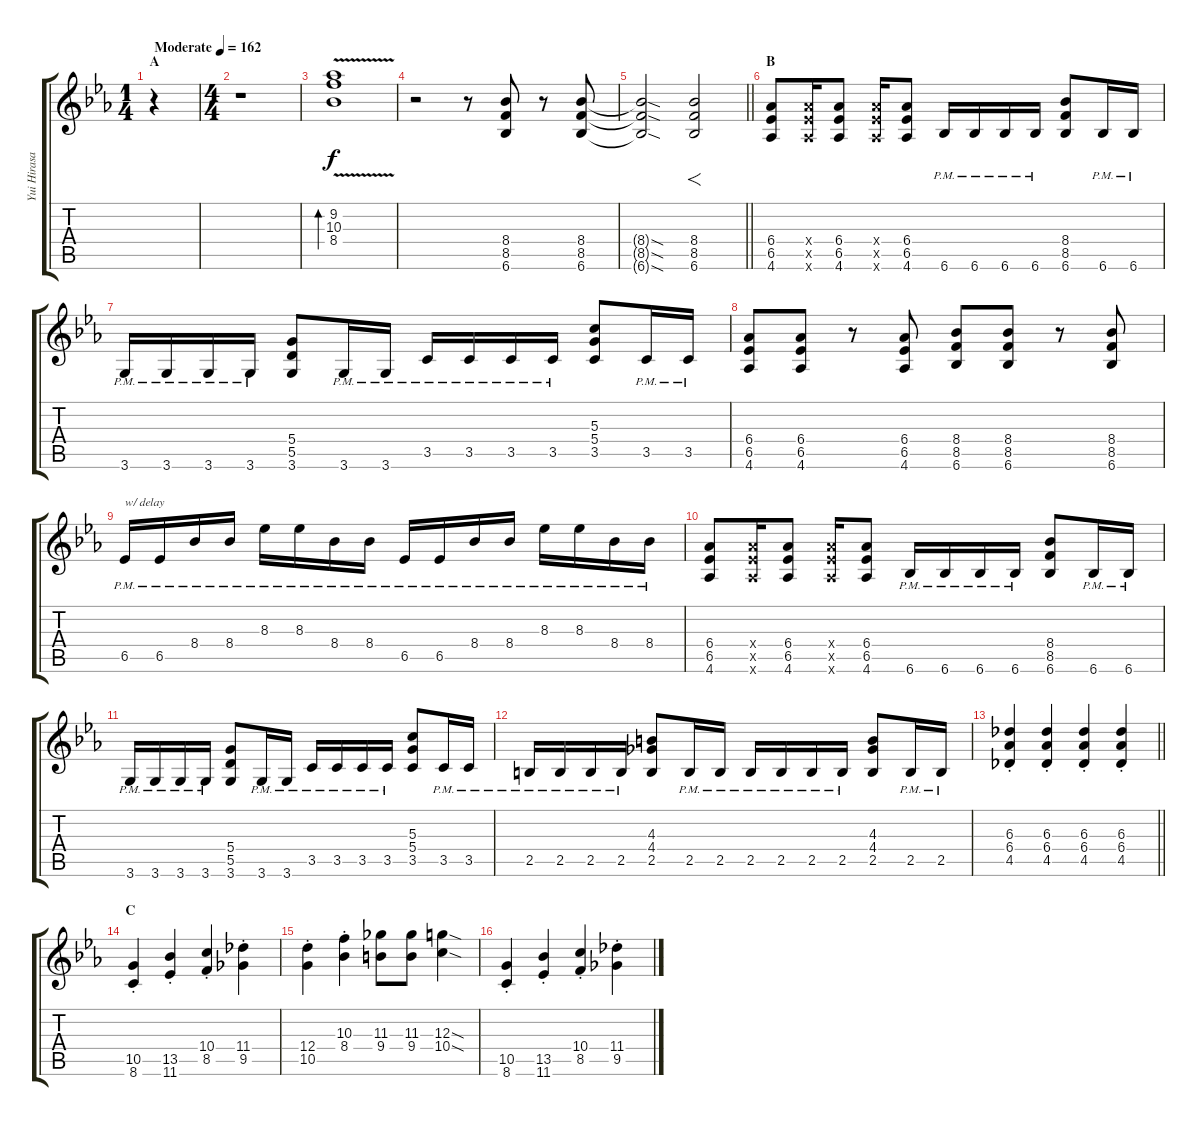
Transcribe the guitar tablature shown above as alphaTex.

\track ("Yui Hirasawa" "Yui Hirasa") {instrument distortionguitar}
\staff {score tabs}
\tuning (E4 B3 G3 D3 A2 E2) {hide}
\ts (1 4)
\section ("" "A")
\tempo (162 "Moderate")
\clef g2
\ks eb
r.4{dy f instrument distortionguitar} |
\ts (4 4)
r.1 |
(9.2{v} 10.3 8.4).1{bd 240 instrument electricguitarclean} |
r.2{instrument distortionguitar} r.8 (8.4 8.5 6.6).8 r.8 (8.4 8.5 6.6).8 |
\barLineRight lightlight
(8.4{sod t} 8.5{sod t} 6.6{sod t}).2 (8.4 8.5 6.6).2{f} |
\section ("" "B")
(6.4 6.5 4.6).8 (6.4{x} 6.5{x} 4.6{x}).16 (6.4 6.5 4.6).8 (6.4{x} 6.5{x} 4.6{x}).16 (6.4 6.5 4.6).8 6.6{pm}.16 6.6{pm}.16 6.6{pm}.16 6.6{pm}.16 (8.4 8.5 6.6).8 6.6{pm}.16 6.6{pm}.16 |
3.6{pm}.16 3.6{pm}.16 3.6{pm}.16 3.6{pm}.16 (5.4 5.5 3.6).8 3.6{pm}.16 3.6{pm}.16 3.5{pm}.16 3.5{pm}.16 3.5{pm}.16 3.5{pm}.16 (5.3 5.4 3.5).8 3.5{pm}.16 3.5{pm}.16 |
(6.4 6.5 4.6).8 (6.4 6.5 4.6).8 r.8 (6.4 6.5 4.6).8 (8.4 8.5 6.6).8 (8.4 8.5 6.6).8 r.8 (8.4 8.5 6.6).8 |
6.5{pm}.16{txt "w/ delay"} 6.5{pm}.16 8.4{pm}.16 8.4{pm}.16 8.3{pm}.16 8.3{pm}.16 8.4{pm}.16 8.4{pm}.16 6.5{pm}.16 6.5{pm}.16 8.4{pm}.16 8.4{pm}.16 8.3{pm}.16 8.3{pm}.16 8.4{pm}.16 8.4{pm}.16 |
(6.4 6.5 4.6).8 (6.4{x} 6.5{x} 4.6{x}).16 (6.4 6.5 4.6).8 (6.4{x} 6.5{x} 4.6{x}).16 (6.4 6.5 4.6).8 6.6{pm}.16 6.6{pm}.16 6.6{pm}.16 6.6{pm}.16 (8.4 8.5 6.6).8 6.6{pm}.16 6.6{pm}.16 |
3.6{pm}.16 3.6{pm}.16 3.6{pm}.16 3.6{pm}.16 (5.4 5.5 3.6).8 3.6{pm}.16 3.6{pm}.16 3.5{pm}.16 3.5{pm}.16 3.5{pm}.16 3.5{pm}.16 (5.3 5.4 3.5).8 3.5{pm}.16 3.5{pm}.16 |
2.5{pm}.16 2.5{pm}.16 2.5{pm}.16 2.5{pm}.16 (4.3 4.4 2.5).8 2.5{pm}.16 2.5{pm}.16 2.5{pm}.16 2.5{pm}.16 2.5{pm}.16 2.5{pm}.16 (4.3 4.4 2.5).8 2.5{pm}.16 2.5{pm}.16 |
\barLineRight lightlight
(6.3{st} 6.4{st} 4.5{st}).4 (6.3{st} 6.4{st} 4.5{st}).4 (6.3{st} 6.4{st} 4.5{st}).4 (6.3{st} 6.4{st} 4.5{st}).4 |
\section ("" "C")
(10.5{st} 8.6{st}).4 (13.5{st} 11.6{st}).4 (10.4{st} 8.5{st}).4 (11.4{st} 9.5{st}).4 |
(12.4{st} 10.5{st}).4 (10.3{st} 8.4{st}).4 (11.3 9.4).8 (11.3 9.4).8 (12.3{sod} 10.4{sod}).4 |
(10.5{st} 8.6{st}).4 (13.5{st} 11.6{st}).4 (10.4{st} 8.5{st}).4 (11.4{st} 9.5{st}).4
